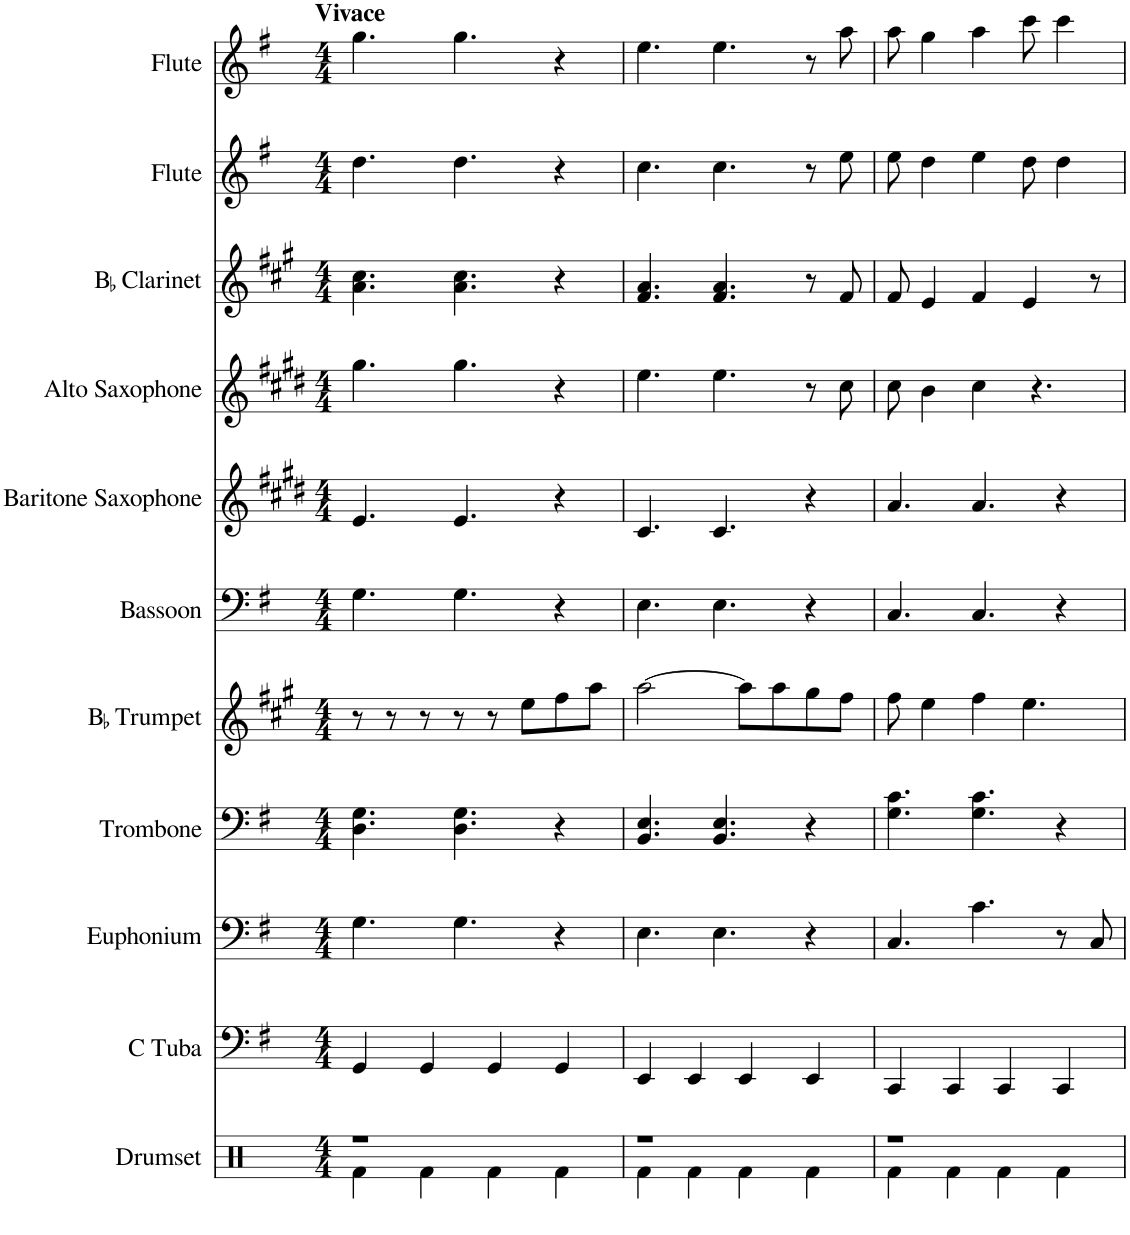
**kern	**kern	**kern	**kern	**kern	**kern	**kern	**kern	**kern	**kern	**kern
*part11	*part10	*part9	*part8	*part7	*part6	*part5	*part4	*part3	*part2	*part1
*staff11	*staff10	*staff9	*staff8	*staff7	*staff6	*staff5	*staff4	*staff3	*staff2	*staff1
*I"Drumset	*I"C Tuba	*I"Euphonium	*I"Trombone	*I"BaccidentalFlat Trumpet	*I"Bassoon	*I"Baritone Saxophone	*I"Alto Saxophone	*I"BaccidentalFlat Clarinet	*I"Flute	*I"Flute
*I'Drs.	*I'C Tu.	*I'Eu.	*I'Trb.	*I'BaccidentalFlat Tpt.	*I'Bsn.	*I'Bar. Sax.	*I'A. Sax.	*I'BaccidentalFlat Cl.	*I'Fl.	*I'Fl.
*clefX	*clefF4	*clefF4	*clefF4	*clefG2	*clefF4	*clefG2	*clefG2	*clefG2	*clefG2	*clefG2
*	*	*	*	*Trd1c2	*	*Trd12c21	*Trd5c9	*Trd1c2	*	*
*k[f#]	*k[f#]	*k[f#]	*k[f#]	*k[f#c#g#]	*k[f#]	*k[f#c#g#d#]	*k[f#c#g#d#]	*k[f#c#g#]	*k[f#]	*k[f#]
*M4/4	*M4/4	*M4/4	*M4/4	*M4/4	*M4/4	*M4/4	*M4/4	*M4/4	*M4/4	*M4/4
=1	=1	=1	=1	=1	=1	=1	=1	=1	=1	=1
*^	*	*	*	*	*	*	*	*	*	*
!	!	!	!	!	!	!	!	!	!	!	!LO:TX:a:B:t=Vivace
1r	4Rf\	4GG/	4.G\	4.D\ 4.G\	8r	4.G\	4.e/	4.gg#\	4.a\ 4.cc#\	4.dd\	4.gg\
.	.	.	.	.	8r	.	.	.	.	.	.
.	4Rf\	4GG/	.	.	8r	.	.	.	.	.	.
.	.	.	4.G\	4.D\ 4.G\	8r	4.G\	4.e/	4.gg#\	4.a\ 4.cc#\	4.dd\	4.gg\
.	4Rf\	4GG/	.	.	8r	.	.	.	.	.	.
.	.	.	.	.	8ee\L	.	.	.	.	.	.
.	4Rf\	4GG/	4r	4r	8ff#\	4r	4r	4r	4r	4r	4r
.	.	.	.	.	8aa\J	.	.	.	.	.	.
=2	=2	=2	=2	=2	=2	=2	=2	=2	=2	=2	=2
1r	4Rf\	4EE/	4.E\	4.BB/ 4.E/	[2aa\	4.E\	4.c#/	4.ee\	4.f#/ 4.a/	4.cc\	4.ee\
.	4Rf\	4EE/	.	.	.	.	.	.	.	.	.
.	.	.	4.E\	4.BB/ 4.E/	.	4.E\	4.c#/	4.ee\	4.f#/ 4.a/	4.cc\	4.ee\
.	4Rf\	4EE/	.	.	8aa\L]	.	.	.	.	.	.
.	.	.	.	.	8aa\	.	.	.	.	.	.
.	4Rf\	4EE/	4r	4r	8gg#\	4r	4r	8r	8r	8r	8r
.	.	.	.	.	8ff#\J	.	.	8cc#\	8f#/	8ee\	8aa\
=3	=3	=3	=3	=3	=3	=3	=3	=3	=3	=3	=3
1r	4Rf\	4CC/	4.C/	4.G\ 4.c\	8ff#\	4.C/	4.a/	8cc#\	8f#/	8ee\	8aa\
.	.	.	.	.	4ee\	.	.	4b\	4e/	4dd\	4gg\
.	4Rf\	4CC/	.	.	.	.	.	.	.	.	.
.	.	.	4.c\	4.G\ 4.c\	4ff#\	4.C/	4.a/	4cc#\	4f#/	4ee\	4aa\
.	4Rf\	4CC/	.	.	.	.	.	.	.	.	.
.	.	.	.	.	4.ee\	.	.	4.r	4e/	8dd\	8ccc\
.	4Rf\	4CC/	8r	4r	.	4r	4r	.	.	4dd\	4ccc\
.	.	.	8C/	.	.	.	.	.	8r	.	.
*v	*v	*	*	*	*	*	*	*	*	*	*
=	=	=	=	=	=	=	=	=	=	=
*-	*-	*-	*-	*-	*-	*-	*-	*-	*-	*-
